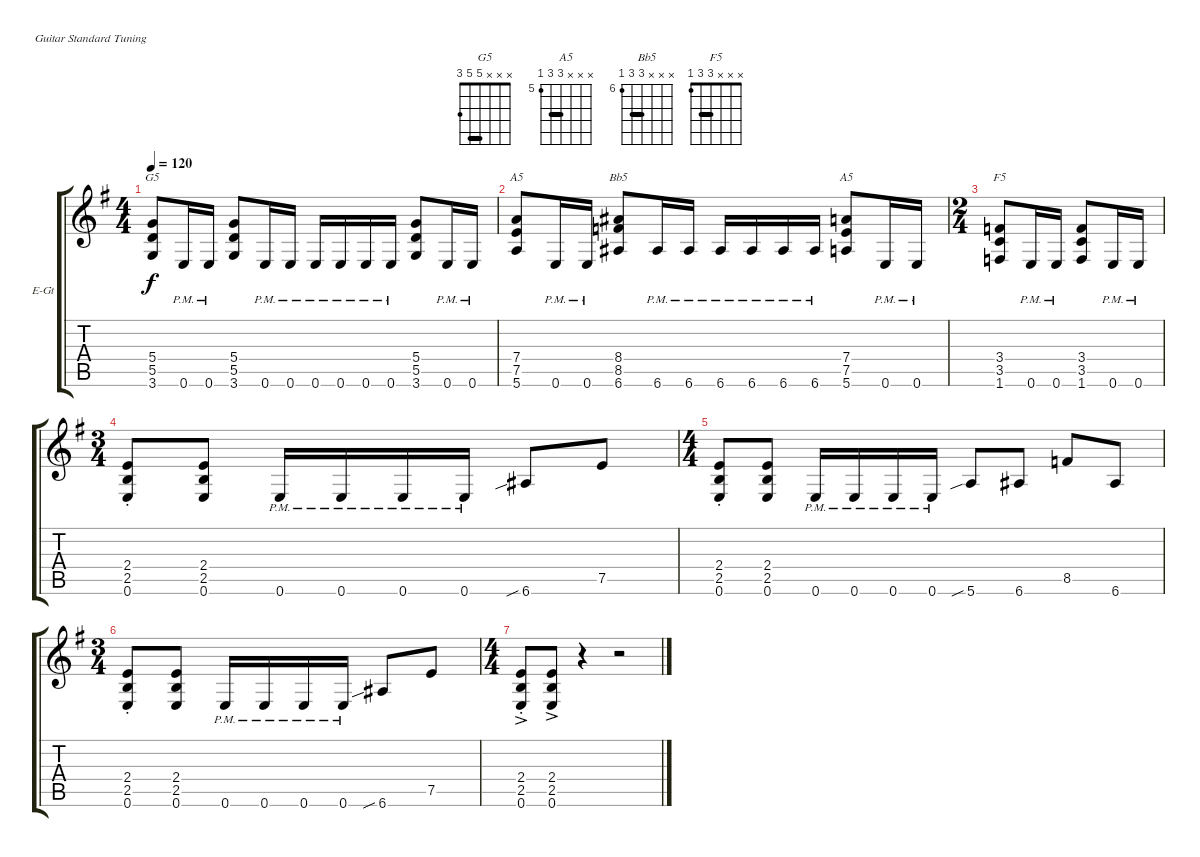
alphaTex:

\defaultSystemsLayout 4
\bracketExtendMode groupsimilarinstruments
\firstSystemTrackNameOrientation horizontal
\otherSystemsTrackNameOrientation horizontal
\track ("Guitar 2" "E-Gt") {instrument distortionguitar}
\staff {score tabs}
\tuning (E4 B3 G3 D3 A2 E2)
\chord ("G5" x x x 5 5 3) {barre 5}
\chord ("A5" x x x 7 7 5) {firstfret 5 barre 7}
\chord ("Bb5" x x x 8 8 6) {firstfret 6 barre 8}
\chord ("F5" x x x 3 3 1) {barre 3}
\ts (4 4)
\tempo 120
\clef g2
\ks g
(3.6 5.5 5.4).8{ch "G5" dy f} 0.6{pm}.16 0.6{pm}.16 (3.6 5.5 5.4).8 0.6{pm}.16 0.6{pm}.16 0.6{pm}.16 0.6{pm}.16 0.6{pm}.16 0.6{pm}.16 (3.6 5.5 5.4).8 0.6{pm}.16 0.6{pm}.16 |
(5.6 7.5 7.4).8{ch "A5"} 0.6{pm}.16 0.6{pm}.16 (6.6 8.5 8.4).8{ch "Bb5"} 6.6{pm}.16 6.6{pm}.16 6.6{pm}.16 6.6{pm}.16 6.6{pm}.16 6.6{pm}.16 (5.6 7.5 7.4).8{ch "A5"} 0.6{pm}.16 0.6{pm}.16 |
\ts (2 4)
(1.6 3.5 3.4).8{ch "F5"} 0.6{pm}.16 0.6{pm}.16 (1.6 3.5 3.4).8 0.6{pm}.16 0.6{pm}.16 |
\ts (3 4)
(0.6{st} 2.5{st} 2.4{st}).8 (0.6 2.5 2.4).8 0.6{pm}.16 0.6{pm}.16 0.6{pm}.16 0.6{pm}.16 6.6{sib}.8 7.5.8 |
\ts (4 4)
(0.6{st} 2.5{st} 2.4{st}).8 (0.6 2.5 2.4).8 0.6{pm}.16 0.6{pm}.16 0.6{pm}.16 0.6{pm}.16 5.6{sib}.8 6.6.8 8.5.8 6.6.8 |
\ts (3 4)
(0.6{st} 2.5{st} 2.4{st}).8 (0.6 2.5 2.4).8 0.6{pm}.16 0.6{pm}.16 0.6{pm}.16 0.6{pm}.16 6.6{sib}.8 7.5.8 |
\ts (4 4)
(0.6{ac st} 2.5{ac st} 2.4{ac st}).8 (0.6{ac} 2.5{ac} 2.4{ac}).8 r.4 r.2
